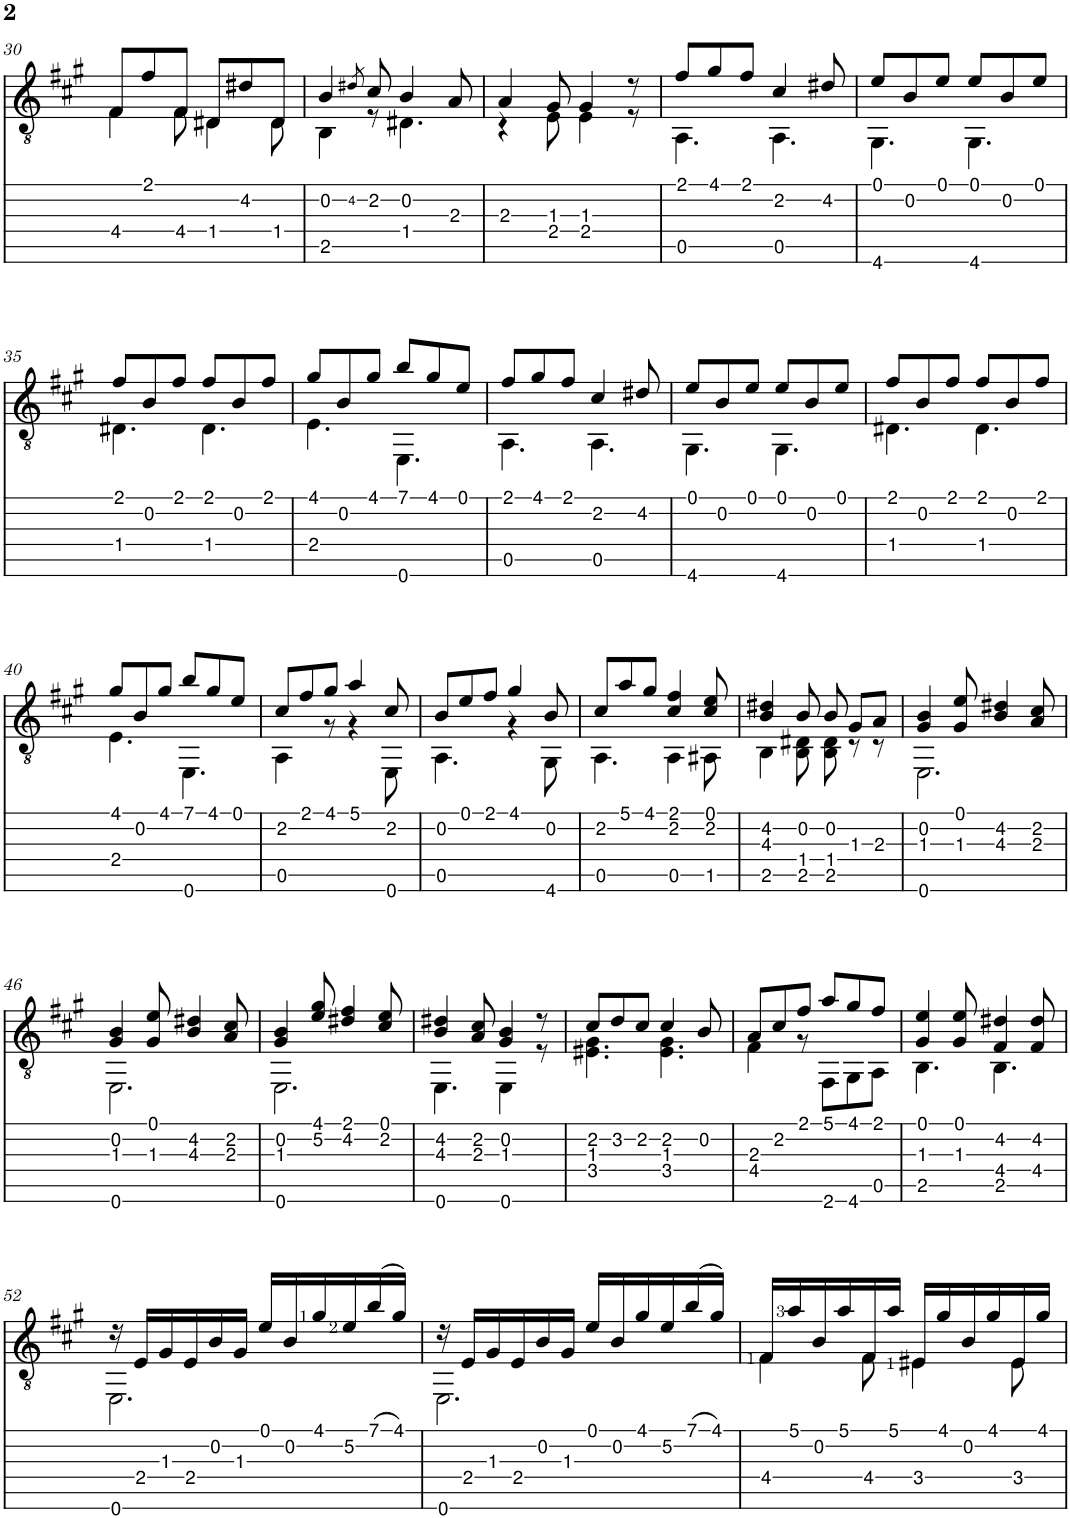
**kern	**kern
*part1	*part1
*staff2	*staff1
*I"Classical Guitar	*
*I'Guit.	*
!!LO:PB:g=z
*	*clefGv2
*k[f#c#g#]	*k[f#c#g#]
*A:	*A:
*M6/8	*M6/8
=30	=30
*^	*^
8F#L	4F#	8F#/L	4F#\
8f#	.	8f#/	.
8F#J	8F#X	8F#/J	8F#\
8D#L	4D#	8D#X/L	4D#\
8d#X	.	8d#X/	.
8D#J	8D#	8D#/J	8D#\
=31	=31	=31	=31
4B	4BB	4B/	4BB\
qd#	.	8qd#X/	.
8c#	8r	8c#/	8r
4B	4.D#	4B/	4.D#X\
8A	.	8A/	.
=32	=32	=32	=32
4A	4r	4A/	4r
8G#	8E	8G#/	8E\
4G#	4E	4G#/	4E\
8r	8r	8r	8r
=33	=33	=33	=33
8f#L	4.AA	8f#/L	4.AA\
8g#	.	8g#/	.
8f#J	.	8f#/J	.
4c#	4.AA	4c#/	4.AA\
8d#X	.	8d#X/	.
=34	=34	=34	=34
8eL	4.GG#	8e/L	4.GG#\
8B	.	8B/	.
8eJ	.	8e/J	.
8eL	4.GG#	8e/L	4.GG#\
8B	.	8B/	.
8eJ	.	8e/J	.
!!LO:LB:g=z	!!
=35	=35	=35	=35
8f#L	4.D#X	8f#/L	4.D#X\
8B	.	8B/	.
8f#J	.	8f#/J	.
8f#L	4.D#	8f#/L	4.D#\
8B	.	8B/	.
8f#J	.	8f#/J	.
=36	=36	=36	=36
8g#L	4.E	8g#/L	4.E\
8B	.	8B/	.
8g#J	.	8g#/J	.
8bL	4.EE	8b/L	4.EE\
8g#	.	8g#/	.
8eJ	.	8e/J	.
=37	=37	=37	=37
8f#L	4.AA	8f#/L	4.AA\
8g#	.	8g#/	.
8f#J	.	8f#/J	.
4c#	4.AA	4c#/	4.AA\
8d#X	.	8d#X/	.
=38	=38	=38	=38
8eL	4.GG#	8e/L	4.GG#\
8B	.	8B/	.
8eJ	.	8e/J	.
8eL	4.GG#	8e/L	4.GG#\
8B	.	8B/	.
8eJ	.	8e/J	.
=39	=39	=39	=39
8f#L	4.D#X	8f#/L	4.D#X\
8B	.	8B/	.
8f#J	.	8f#/J	.
8f#L	4.D#	8f#/L	4.D#\
8B	.	8B/	.
8f#J	.	8f#/J	.
!!LO:LB:g=z	!!
=40	=40	=40	=40
8g#L	4.E	8g#/L	4.E\
8B	.	8B/	.
8g#J	.	8g#/J	.
8bL	4.EE	8b/L	4.EE\
8g#	.	8g#/	.
8eJ	.	8e/J	.
=41	=41	=41	=41
8c#L	4AA	8c#/L	4AA\
8f#	.	8f#/	.
8g#J	8r	8g#/J	8r
4a	4r	4a/	4r
8c#	8EE	8c#/	8EE\
=42	=42	=42	=42
8BL	4.AA	8B/L	4.AA\
8e	.	8e/	.
8f#J	.	8f#/J	.
4g#	4r	4g#/	4r
8B	8GG#	8B/	8GG#\
=43	=43	=43	=43
8c#L	4.AA	8c#/L	4.AA\
8a	.	8a/	.
8g#J	.	8g#/J	.
4c# 4f#	4AA	4c#/ 4f#/	4AA\
8c# 8e	8AA#X	8c#/ 8e/	8AA#X\
=44	=44	=44	=44
4B 4d#X	4BB	4B/ 4d#X/	4BB\
8B	8BB 8D#X	8B/	8BB\ 8D#X\
8BL	8BB 8D#	8B/	8BB\ 8D#\
8G#	8r	8G#/L	8r
8AJ	8r	8A/J	8r
=45	=45	=45	=45
4G# 4B	2.EE	4G#/ 4B/	2.EE\
8G# 8e	.	8G#/ 8e/	.
4B 4d#X	.	4B/ 4d#X/	.
8A 8c#	.	8A/ 8c#/	.
!!LO:LB:g=z	!!
=46	=46	=46	=46
4G# 4B	2.EE	4G#/ 4B/	2.EE\
8G# 8e	.	8G#/ 8e/	.
4B 4d#X	.	4B/ 4d#X/	.
8A 8c#	.	8A/ 8c#/	.
=47	=47	=47	=47
4G# 4B	2.EE	4G#/ 4B/	2.EE\
8e 8g#	.	8e/ 8g#/	.
4d#X 4f#	.	4d#X/ 4f#/	.
8c# 8e	.	8c#/ 8e/	.
=48	=48	=48	=48
4B 4d#X	4.EE	4B/ 4d#X/	4.EE\
8A 8c#	.	8A/ 8c#/	.
4G# 4B	4EE	4G#/ 4B/	4EE\
8r	8r	8r	8r
=49	=49	=49	=49
8c#L	4.E#X 4.G#	8c#/L	4.E#X\ 4.G#\
8d	.	8d/	.
8c#J	.	8c#/J	.
4c#	4.E# 4.G#	4c#/	4.E#\ 4.G#\
8B	.	8B/	.
=50	=50	=50	=50
8AL	4F#	8A/L	4F#\
8c#	.	8c#/	.
8f#J	8r	8f#/J	8r
8aL	8FF#L	8a/L	8FF#\L
8g#	8GG#	8g#/	8GG#\
8f#J	8AAJ	8f#/J	8AA\J
=51	=51	=51	=51
4G# 4e	4.BB	4G#/ 4e/	4.BB\
8G# 8e	.	8G#/ 8e/	.
4F# 4d#X	4.BB	4F#/ 4d#X/	4.BB\
8F# 8d#	.	8F#/ 8d#/	.
!!LO:LB:g=z	!!
=52	=52	=52	=52
16r	2.EE	16r	2.EE\
16ELL	.	16E/LL	.
16G#	.	16G#/	.
16E	.	16E/	.
16B	.	16B/	.
16G#JJ	.	16G#/JJ	.
16eLL	.	16e/LL	.
16B	.	16B/	.
16g#	.	16g#/	.
16e	.	16e/	.
16b	.	(>16b/	.
16g#JJ	.	16g#/JJ)	.
=53	=53	=53	=53
16r	2.EE	16r	2.EE\
16ELL	.	16E/LL	.
16G#	.	16G#/	.
16E	.	16E/	.
16B	.	16B/	.
16G#JJ	.	16G#/JJ	.
16eLL	.	16e/LL	.
16B	.	16B/	.
16g#	.	16g#/	.
16e	.	16e/	.
16b	.	(>16b/	.
16g#JJ	.	16g#/JJ)	.
=54	=54	=54	=54
16F#LL	4F#	16F#/LL	4F#\
16a	.	16a/	.
16B	.	16B/	.
16a	.	16a/	.
16F#	8F#	16F#/	8F#\
16aJJ	.	16a/JJ	.
16E#XLL	4E#	16E#X/LL	4E#\
16g#	.	16g#/	.
16B	.	16B/	.
16g#	.	16g#/	.
16E#	8E#	16E#/	8E#\
16g#JJ	.	16g#/JJ	.
*v	*v	*	*
*	*v	*v
=	=
*-	*-
